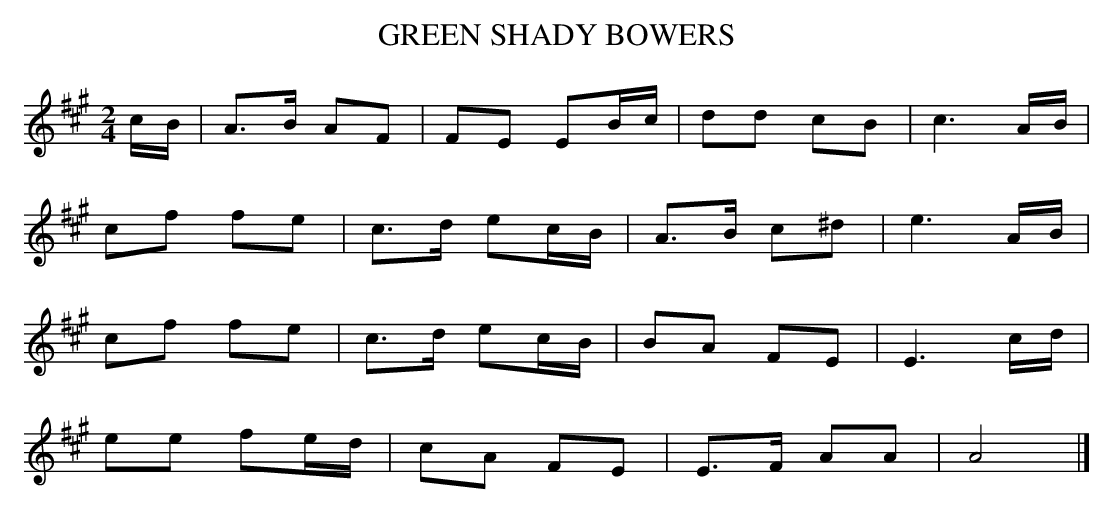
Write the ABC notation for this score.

X:1
T:GREEN SHADY BOWERS
Y:"animated"
M:2/4
L:1/8
K:A
c/B/|A>B AF|FE EB/c/|dd cB|c3 A/B/|
cf fe|c>d ec/B/|A>B c^d|e3 A/B/|
cf fe|c>d ec/B/|BA FE|E3 c/d/|
ee fe/d/|cA FE|E>F AA|A4|]
